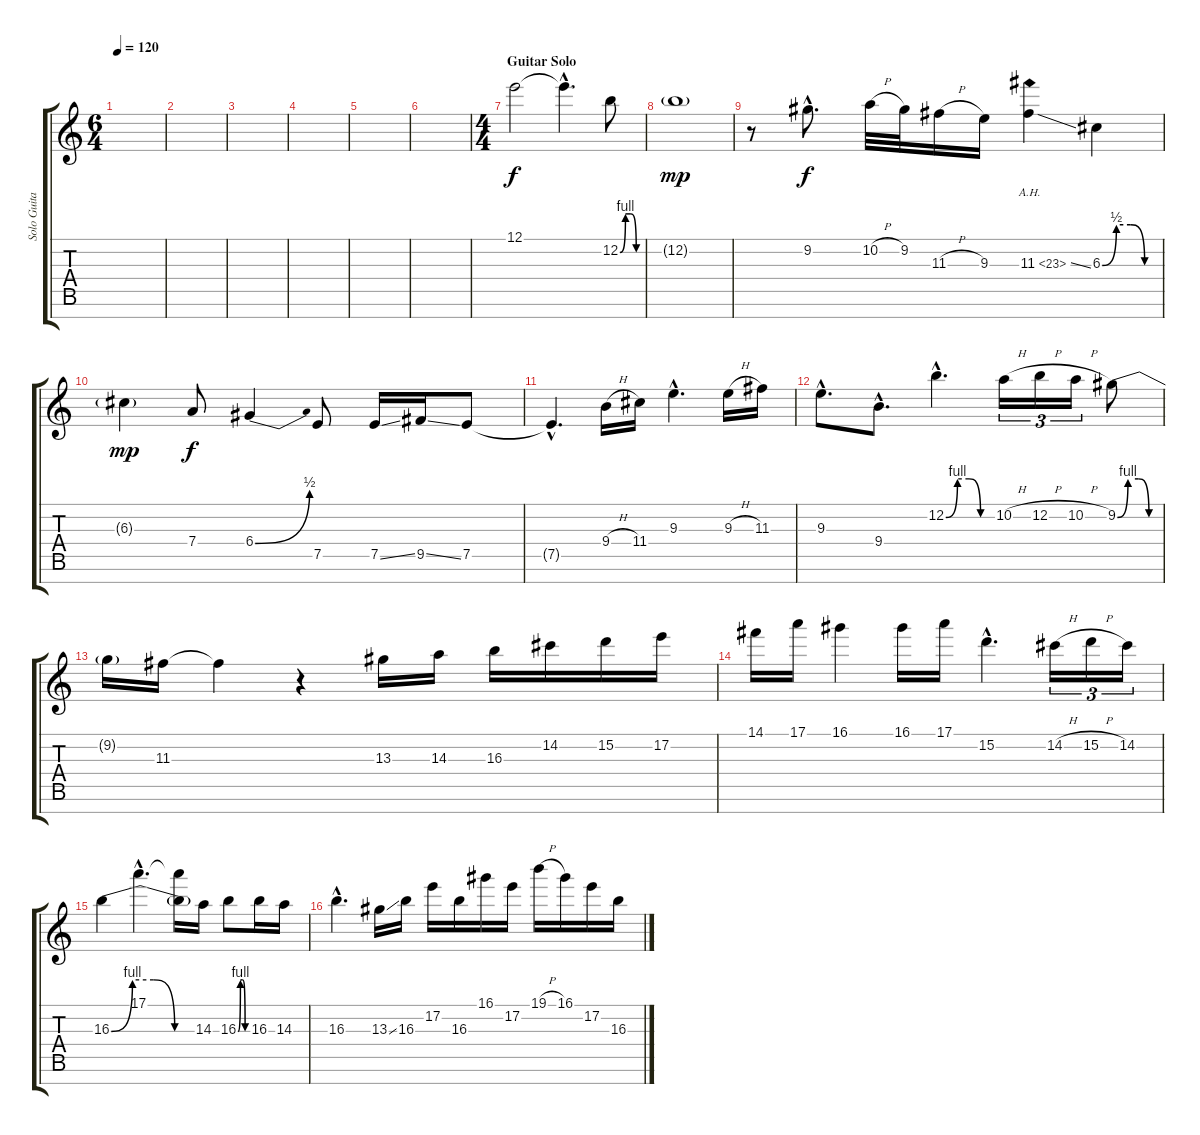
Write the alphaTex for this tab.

\track ("Solo Guitar" "Solo Guita") {instrument distortionguitar}
\staff {score tabs}
\tuning (E4 B3 G3 D3 A2 E2 B1) {hide}
\ts (6 4)
\tempo 120
\clef g2
\ks c
|
|
|
|
|
|
\ts (4 4)
\section ("" "Guitar Solo")
12.1.2 12.1{hac t}.4{d} 12.2{be (custom 0 0 15 4 30 4 45 0 60 0)}.8 |
12.2{g}.1{dy mp} |
r.8 9.2{hac}.8{d dy f} 10.2{h}.32 9.2.32 11.3{h}.16 9.3.16 11.3{ah 12 ss}.4 6.3{be (custom 0 0 15 2 30 2 45 0 60 0)}.4 |
6.3{g}.4{dy mp} 7.4.8{dy f} 6.4{be (bend 0 0 60 2)}.4 7.5.8 7.5{ss}.16 9.5{ss}.16 7.5.8 |
7.5{hac t}.4{d} 9.4{h}.16 11.4.16 9.3{hac}.4{d} 9.3{h}.16 11.3.16 |
9.3{hac}.8{d} 9.4{hac}.8{d} 12.2{be (custom 0 0 15 4 30 4 45 0 60 0) hac}.4{d} 10.2{h}.16{tu (3 2)} 12.2{h}.16{tu (3 2)} 10.2{h}.16{tu (3 2)} 9.2{be (custom 0 0 15 4 30 4 45 0 60 0)}.8 |
9.2{t}.16 11.3.16 11.3{t}.4 r.4 13.3.16 14.3.16 16.3.16 14.2.16 15.2.16 17.2.16 |
14.1.16 17.1.16 16.1.4 16.1.16 17.1.16 15.2{hac}.4{d} 14.2{h}.16{tu (3 2)} 15.2{h}.16{tu (3 2)} 14.2.16{tu (3 2)} |
16.3{be (custom 0 0 15 4 30 4 45 0 60 0)}.4 17.1{hac}.4{d} (17.1{t} 16.3{t}).16 14.3.16 16.3{be (custom 0 0 15 4 30 4 45 0 60 0)}.8 16.3.16 14.3.16 |
16.3{hac}.4{d} 13.3{ss}.16 16.3.16 17.2.16 16.3.16 16.1.16 17.2.16 19.1{h}.16 16.1.16 17.2.16 16.3.16
